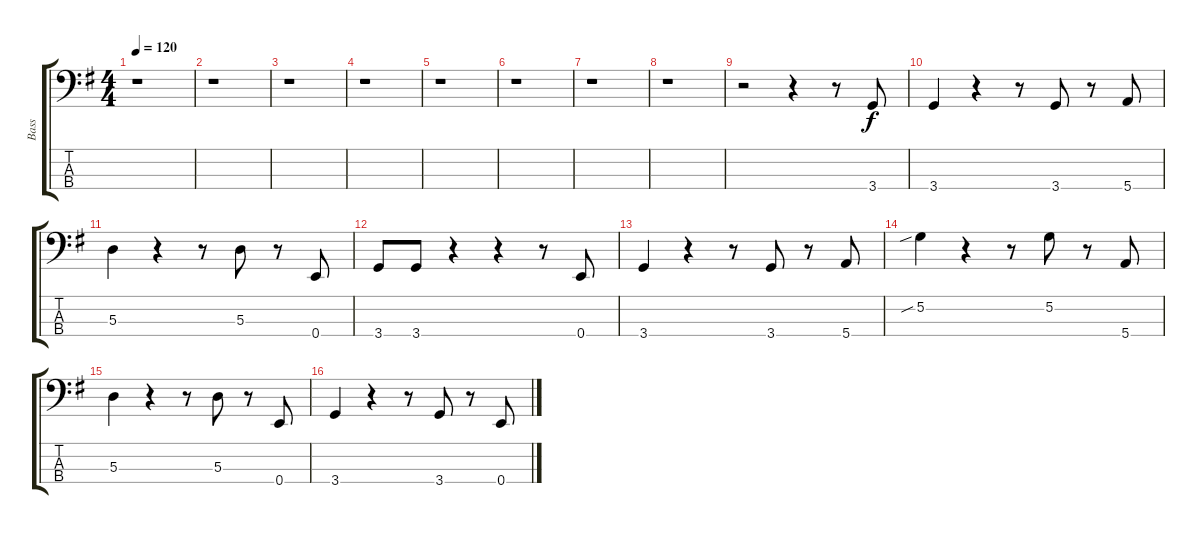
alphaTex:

\track ("Bass" "Bass") {instrument electricbasspick}
\staff {score tabs}
\tuning (G2 D2 A1 E1) {hide}
\ts (4 4)
\tempo 120
\clef f4
\ks g
r.1{dy f} |
r.1 |
r.1 |
r.1 |
r.1 |
r.1 |
r.1 |
r.1 |
r.2 r.4 r.8 3.4.8 |
3.4.4 r.4 r.8 3.4.8 r.8 5.4.8 |
5.3.4 r.4 r.8 5.3.8 r.8 0.4.8 |
3.4.8 3.4.8 r.4 r.4 r.8 0.4.8 |
3.4.4 r.4 r.8 3.4.8 r.8 5.4.8 |
5.2{sib}.4 r.4 r.8 5.2.8 r.8 5.4.8 |
5.3.4 r.4 r.8 5.3.8 r.8 0.4.8 |
3.4.4 r.4 r.8 3.4.8 r.8 0.4.8
